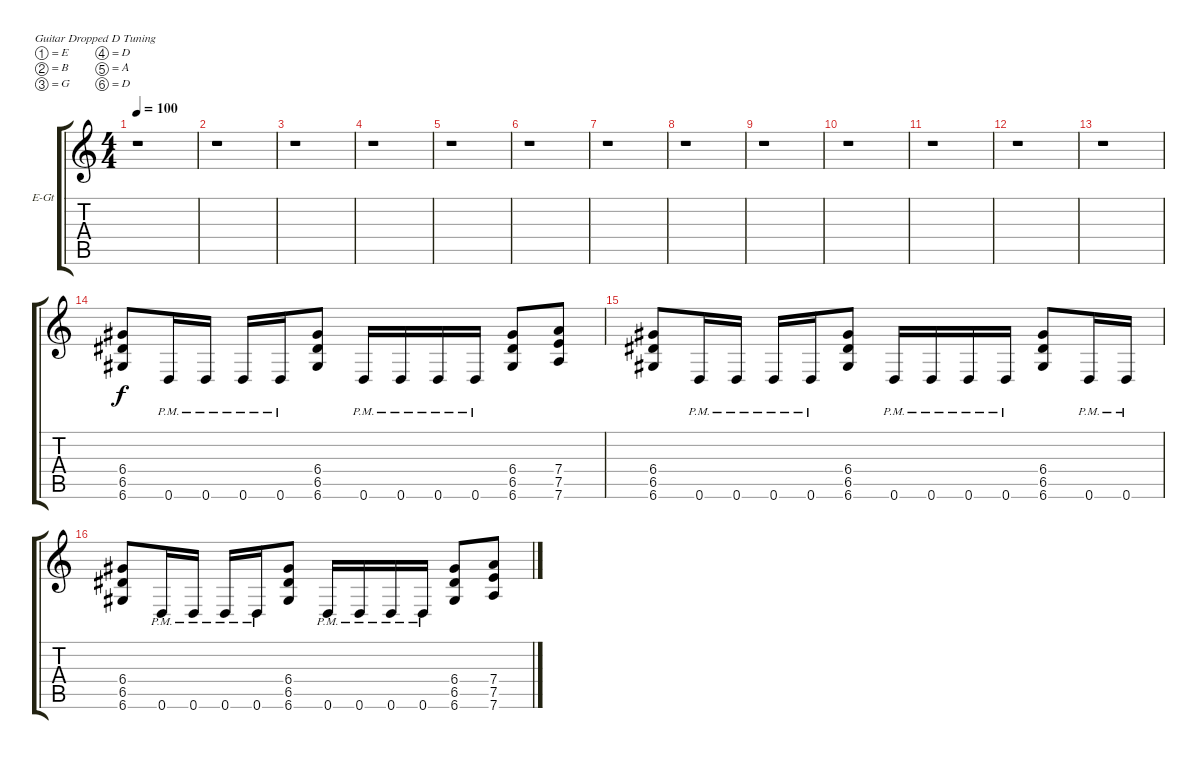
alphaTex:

\bracketExtendMode groupsimilarinstruments
\firstSystemTrackNameOrientation horizontal
\otherSystemsTrackNameOrientation horizontal
\track ("Distortion-guitar (Paul)" "E-Gt") {instrument distortionguitar}
\staff {score tabs}
\tuning (E4 B3 G3 D3 A2 D2)
\ts (4 4)
\tempo 100
\clef g2
\ks c
r.1{dy f} |
r.1 |
r.1 |
r.1 |
r.1 |
r.1 |
r.1 |
r.1 |
r.1 |
r.1 |
r.1 |
r.1 |
r.1 |
(6.4 6.5 6.6).8 0.6{pm}.16 0.6{pm}.16 0.6{pm}.16 0.6{pm}.16 (6.4 6.5 6.6).8 0.6{pm}.16 0.6{pm}.16 0.6{pm}.16 0.6{pm}.16 (6.4 6.5 6.6).8 (7.4 7.5 7.6).8 |
(6.4 6.5 6.6).8 0.6{pm}.16 0.6{pm}.16 0.6{pm}.16 0.6{pm}.16 (6.4 6.5 6.6).8 0.6{pm}.16 0.6{pm}.16 0.6{pm}.16 0.6{pm}.16 (6.4 6.5 6.6).8 0.6{pm}.16 0.6{pm}.16 |
(6.4 6.5 6.6).8 0.6{pm}.16 0.6{pm}.16 0.6{pm}.16 0.6{pm}.16 (6.4 6.5 6.6).8 0.6{pm}.16 0.6{pm}.16 0.6{pm}.16 0.6{pm}.16 (6.4 6.5 6.6).8 (7.4 7.5 7.6).8
